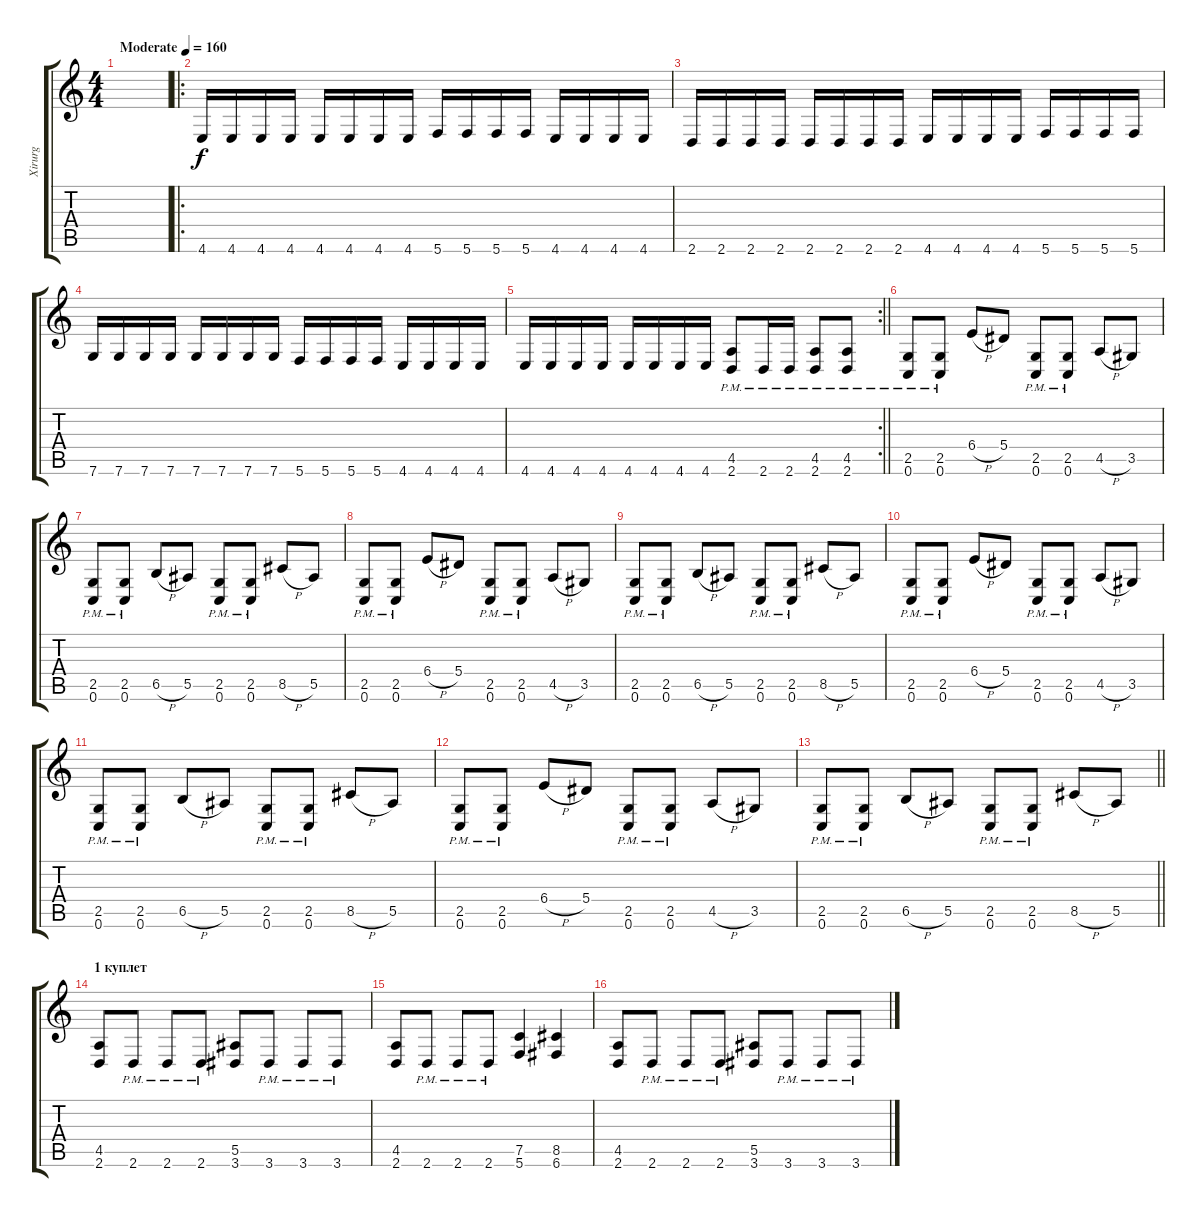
\track ("Xirurg" "Xirurg") {instrument distortionguitar}
\staff {score tabs}
\tuning (C4 G3 Eb3 Bb2 F2 C2) {hide}
\ts (4 4)
\tempo (160 "Moderate")
\clef g2
\ks c
|
\ro
4.6.16 4.6.16 4.6.16 4.6.16 4.6.16 4.6.16 4.6.16 4.6.16 5.6.16 5.6.16 5.6.16 5.6.16 4.6.16 4.6.16 4.6.16 4.6.16 |
2.6.16 2.6.16 2.6.16 2.6.16 2.6.16 2.6.16 2.6.16 2.6.16 4.6.16 4.6.16 4.6.16 4.6.16 5.6.16 5.6.16 5.6.16 5.6.16 |
7.6.16 7.6.16 7.6.16 7.6.16 7.6.16 7.6.16 7.6.16 7.6.16 5.6.16 5.6.16 5.6.16 5.6.16 4.6.16 4.6.16 4.6.16 4.6.16 |
\rc 2
\barLineRight lightlight
4.6.16 4.6.16 4.6.16 4.6.16 4.6.16 4.6.16 4.6.16 4.6.16 (4.5{pm} 2.6{pm}).8 2.6{pm}.16 2.6{pm}.16 (4.5{pm} 2.6{pm}).8 (4.5{pm} 2.6{pm}).8 |
\section ("" "")
(2.5{pm} 0.6{pm}).8 (2.5{pm} 0.6{pm}).8 6.4{h}.8 5.4.8 (2.5{pm} 0.6{pm}).8 (2.5{pm} 0.6{pm}).8 4.5{h}.8 3.5.8 |
(2.5{pm} 0.6{pm}).8 (2.5{pm} 0.6{pm}).8 6.5{h}.8 5.5.8 (2.5{pm} 0.6{pm}).8 (2.5{pm} 0.6{pm}).8 8.5{h}.8 5.5.8 |
(2.5{pm} 0.6{pm}).8 (2.5{pm} 0.6{pm}).8 6.4{h}.8 5.4.8 (2.5{pm} 0.6{pm}).8 (2.5{pm} 0.6{pm}).8 4.5{h}.8 3.5.8 |
(2.5{pm} 0.6{pm}).8 (2.5{pm} 0.6{pm}).8 6.5{h}.8 5.5.8 (2.5{pm} 0.6{pm}).8 (2.5{pm} 0.6{pm}).8 8.5{h}.8 5.5.8 |
(2.5{pm} 0.6{pm}).8 (2.5{pm} 0.6{pm}).8 6.4{h}.8 5.4.8 (2.5{pm} 0.6{pm}).8 (2.5{pm} 0.6{pm}).8 4.5{h}.8 3.5.8 |
(2.5{pm} 0.6{pm}).8 (2.5{pm} 0.6{pm}).8 6.5{h}.8 5.5.8 (2.5{pm} 0.6{pm}).8 (2.5{pm} 0.6{pm}).8 8.5{h}.8 5.5.8 |
(2.5{pm} 0.6{pm}).8 (2.5{pm} 0.6{pm}).8 6.4{h}.8 5.4.8 (2.5{pm} 0.6{pm}).8 (2.5{pm} 0.6{pm}).8 4.5{h}.8 3.5.8 |
\barLineRight lightlight
(2.5{pm} 0.6{pm}).8 (2.5{pm} 0.6{pm}).8 6.5{h}.8 5.5.8 (2.5{pm} 0.6{pm}).8 (2.5{pm} 0.6{pm}).8 8.5{h}.8 5.5.8 |
\section ("" "1 куплет")
(4.5 2.6).8 2.6{pm}.8 2.6{pm}.8 2.6{pm}.8 (5.5 3.6).8 3.6{pm}.8 3.6{pm}.8 3.6{pm}.8 |
(4.5 2.6).8 2.6{pm}.8 2.6{pm}.8 2.6{pm}.8 (7.5 5.6).4 (8.5 6.6).4 |
(4.5 2.6).8 2.6{pm}.8 2.6{pm}.8 2.6{pm}.8 (5.5 3.6).8 3.6{pm}.8 3.6{pm}.8 3.6{pm}.8
